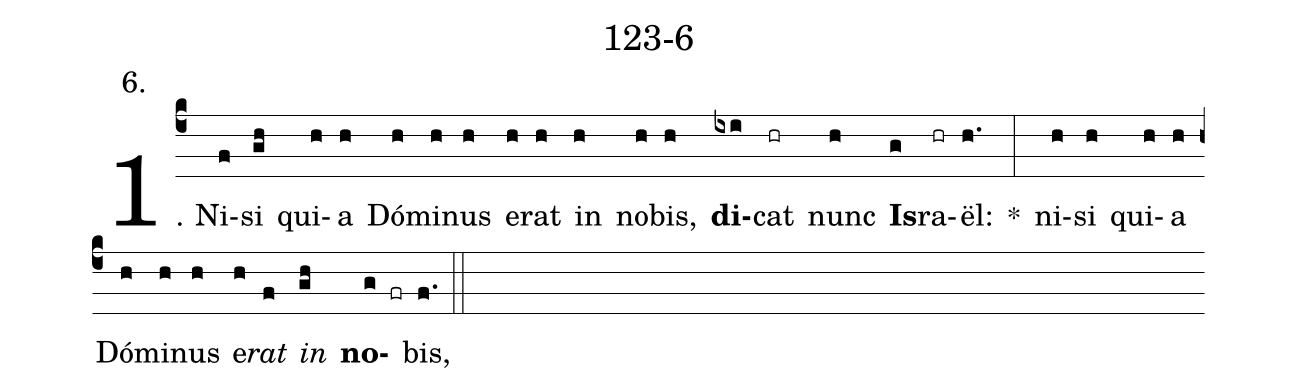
name: 123-6;
annotation: 6.;
%%
(c4)1. Ni(f)si(gh) qui(h)a(h) Dó(h)mi(h)nus(h) e(h)rat(h) in(h) no(h)bis,(h) <b>di</b>(ixi)cat(hr) nunc(h) <b>Is</b>(g)ra(hr)ël:(h.) *(:) ni(h)si(h) qui(h)a(h) Dó(h)mi(h)nus(h) e(h)<i>rat</i>(f) <i>in</i>(gh) <b>no</b>(g fr)bis,(f.) (::)
